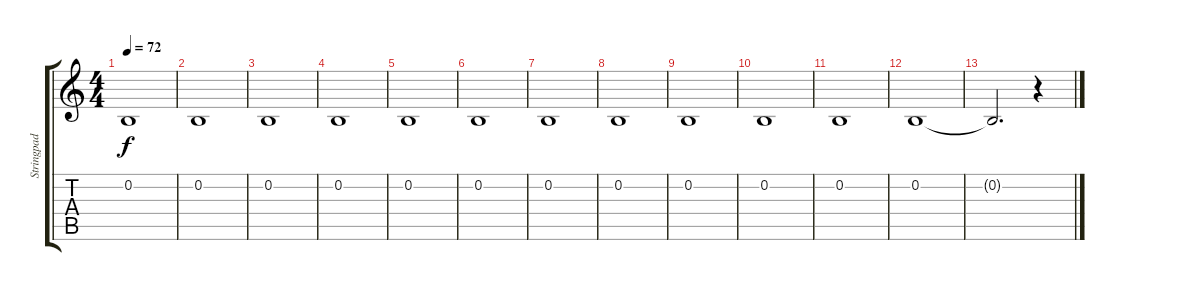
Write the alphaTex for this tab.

\track ("Stringpad" "Stringpad") {instrument stringensemble1}
\staff {score tabs}
\tuning (E4 B3 G3 D3 A2 E2) {hide}
\ts (4 4)
\tempo 72
\clef g2
\ks c
0.2.1{dy f} |
0.2.1 |
0.2.1 |
0.2.1 |
0.2.1 |
0.2.1 |
0.2.1 |
0.2.1 |
0.2.1 |
0.2.1 |
0.2.1 |
0.2.1{volume 14} |
0.2{t}.2{d} r.4
